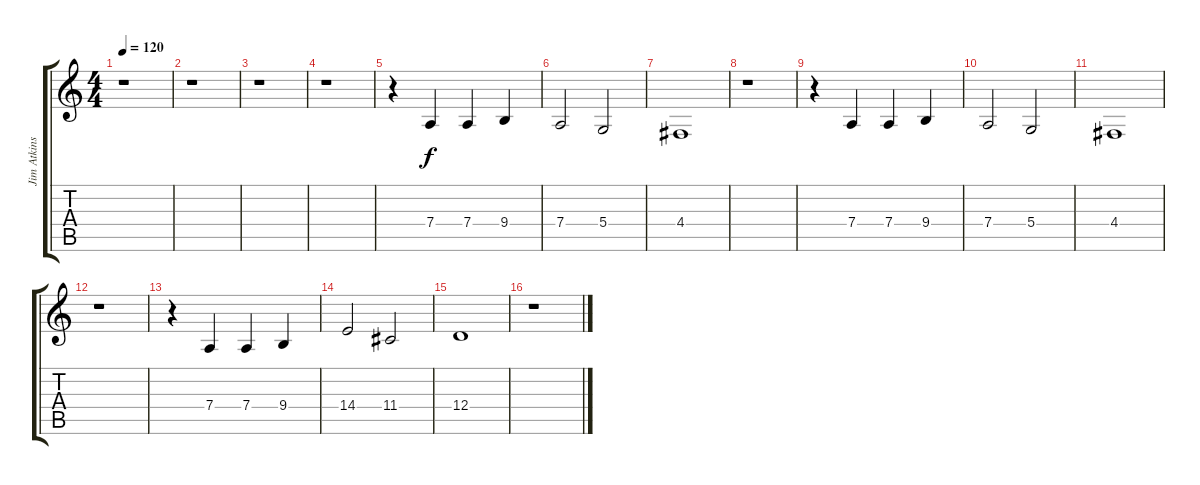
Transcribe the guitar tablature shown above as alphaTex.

\track ("Jim Atkins (Vocals)" "Jim Atkins") {instrument lead2sawtooth}
\staff {score tabs}
\tuning (E4 B3 G3 D3 A2 E2) {hide}
\ts (4 4)
\tempo 120
\clef g2
\ks c
r.1{dy f instrument lead2sawtooth} |
r.1 |
r.1 |
r.1 |
r.4 7.4.4 7.4.4 9.4.4 |
7.4.2 5.4.2 |
4.4.1 |
r.1 |
r.4 7.4.4 7.4.4 9.4.4 |
7.4.2 5.4.2 |
4.4.1 |
r.1 |
r.4 7.4.4 7.4.4 9.4.4 |
14.4.2 11.4.2 |
12.4.1 |
r.1
